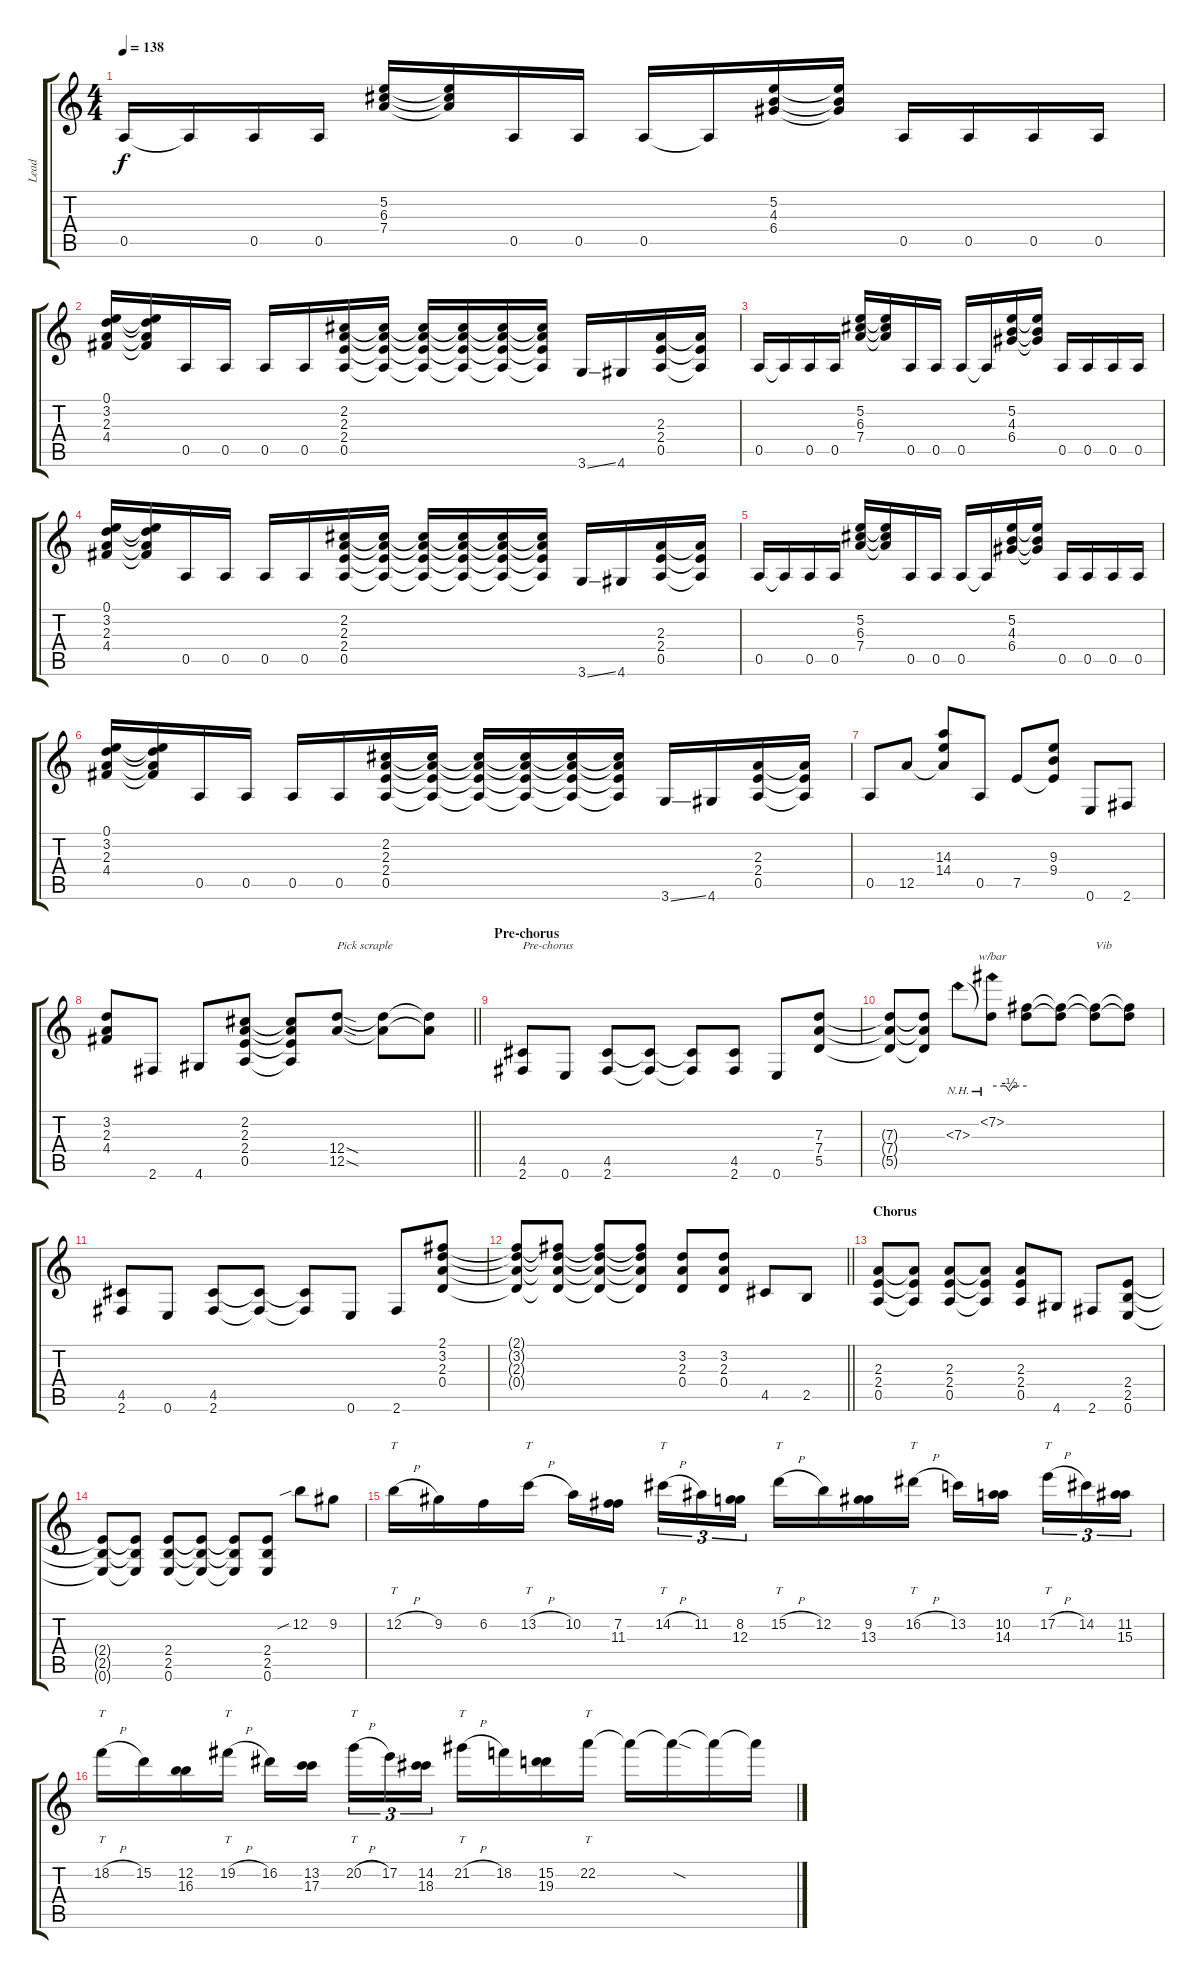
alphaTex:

\track ("Lead" "Lead") {instrument distortionguitar}
\staff {score tabs}
\tuning (E4 B3 G3 D3 A2 E2) {hide}
\ts (4 4)
\tempo 138
\clef g2
\ks c
0.5.16{dy f} 0.5{t}.16 0.5.16 0.5.16 (5.2 6.3 7.4).16 (5.2{t} 6.3{t} 7.4{t}).16 0.5.16 0.5.16 0.5.16 0.5{t}.16 (5.2 4.3 6.4).16 (5.2{t} 4.3{t} 6.4{t}).16 0.5.16 0.5.16 0.5.16 0.5.16 |
(0.1 3.2 2.3 4.4).16 (0.1{t} 3.2{t} 2.3{t} 4.4{t}).16 0.5.16 0.5.16 0.5.16 0.5.16 (2.2 2.3 2.4 0.5).16 (2.2{t} 2.3{t} 2.4{t} 0.5{t}).16 (2.2{t} 2.3{t} 2.4{t} 0.5{t}).16 (2.2{t} 2.3{t} 2.4{t} 0.5{t}).16 (2.2{t} 2.3{t} 2.4{t} 0.5{t}).16 (2.2{t} 2.3{t} 2.4{t} 0.5{t}).16 3.6{ss}.16 4.6.16 (2.3 2.4 0.5).16 (2.3{t} 2.4{t} 0.5{t}).16 |
0.5.16 0.5{t}.16 0.5.16 0.5.16 (5.2 6.3 7.4).16 (5.2{t} 6.3{t} 7.4{t}).16 0.5.16 0.5.16 0.5.16 0.5{t}.16 (5.2 4.3 6.4).16 (5.2{t} 4.3{t} 6.4{t}).16 0.5.16 0.5.16 0.5.16 0.5.16 |
(0.1 3.2 2.3 4.4).16 (0.1{t} 3.2{t} 2.3{t} 4.4{t}).16 0.5.16 0.5.16 0.5.16 0.5.16 (2.2 2.3 2.4 0.5).16 (2.2{t} 2.3{t} 2.4{t} 0.5{t}).16 (2.2{t} 2.3{t} 2.4{t} 0.5{t}).16 (2.2{t} 2.3{t} 2.4{t} 0.5{t}).16 (2.2{t} 2.3{t} 2.4{t} 0.5{t}).16 (2.2{t} 2.3{t} 2.4{t} 0.5{t}).16 3.6{ss}.16 4.6.16 (2.3 2.4 0.5).16 (2.3{t} 2.4{t} 0.5{t}).16 |
0.5.16 0.5{t}.16 0.5.16 0.5.16 (5.2 6.3 7.4).16 (5.2{t} 6.3{t} 7.4{t}).16 0.5.16 0.5.16 0.5.16 0.5{t}.16 (5.2 4.3 6.4).16 (5.2{t} 4.3{t} 6.4{t}).16 0.5.16 0.5.16 0.5.16 0.5.16 |
(0.1 3.2 2.3 4.4).16 (0.1{t} 3.2{t} 2.3{t} 4.4{t}).16 0.5.16 0.5.16 0.5.16 0.5.16 (2.2 2.3 2.4 0.5).16 (2.2{t} 2.3{t} 2.4{t} 0.5{t}).16 (2.2{t} 2.3{t} 2.4{t} 0.5{t}).16 (2.2{t} 2.3{t} 2.4{t} 0.5{t}).16 (2.2{t} 2.3{t} 2.4{t} 0.5{t}).16 (2.2{t} 2.3{t} 2.4{t} 0.5{t}).16 3.6{ss}.16 4.6.16 (2.3 2.4 0.5).16 (2.3{t} 2.4{t} 0.5{t}).16 |
0.5.8 12.5.8 (14.3 14.4 12.5{t}).8 0.5.8 7.5.8 (9.3 9.4 7.5{t}).8 0.6.8 2.6.8 |
\barLineRight lightlight
(3.2 2.3 4.4).8 2.6.8 4.6.8 (2.2 2.3 2.4 0.5).8 (2.2{t} 2.3{t} 2.4{t} 0.5{t}).8 (12.4{sod} 12.5{sod}).8{txt "Pick scraple"} (12.4{t} 12.5{t}).8 (12.4{t} 12.5{t}).8 |
\section ("" "Pre-chorus")
(4.5 2.6).8{txt "Pre-chorus"} 0.6.8 (4.5 2.6).8 (4.5{t} 2.6{t}).8 (4.5{t} 2.6{t}).8 (4.5 2.6).8 0.6.8 (7.3 7.4 5.5).8 |
(7.3{t} 7.4{t} 5.5{t}).8 (7.3{t} 7.4{t} 5.5{t}).8 7.3{nh}.8 (7.2{nh} 7.3{t}).8{tbe (custom default 0 0 20 0 24 0 30 -2 37 0 40 0 60 0)} (7.2{t} 7.3{t}).8 (7.2{t} 7.3{t}).8 (7.2{t} 7.3{t}).8{txt "Vib"} (7.2{t} 7.3{t}).8 |
(4.5 2.6).8 0.6.8 (4.5 2.6).8 (4.5{t} 2.6{t}).8 (4.5{t} 2.6{t}).8 0.6.8 2.6.8 (2.1 3.2 2.3 0.4).8 |
\barLineRight lightlight
(2.1{t} 3.2{t} 2.3{t} 0.4{t}).8 (2.1{t} 3.2{t} 2.3{t} 0.4{t}).8 (2.1{t} 3.2{t} 2.3{t} 0.4{t}).8 (2.1{t} 3.2{t} 2.3{t} 0.4{t}).8 (3.2 2.3 0.4).8 (3.2 2.3 0.4).8 4.5.8 2.5.8 |
\section ("" "Chorus")
(2.3 2.4 0.5).8 (2.3{t} 2.4{t} 0.5{t}).8 (2.3 2.4 0.5).8 (2.3{t} 2.4{t} 0.5{t}).8 (2.3 2.4 0.5).8 4.6.8 2.6.8 (2.4 2.5 0.6).8 |
(2.4{t} 2.5{t} 0.6{t}).8 (2.4{t} 2.5{t} 0.6{t}).8 (2.4 2.5 0.6).8 (2.4{t} 2.5{t} 0.6{t}).8 (2.4{t} 2.5{t} 0.6{t}).8 (2.4 2.5 0.6).8 12.2{sib}.8 9.2.8 |
12.2{h}.16{tt} 9.2.16 6.2.16 13.2{h}.16{tt} 10.2.16 (7.2 11.3).16{beam splitsecondary} 14.2{h}.16{tt tu (3 2)} 11.2.16{tu (3 2)} (8.2 12.3).16{tu (3 2)} 15.2{h}.16{tt} 12.2.16 (9.2 13.3).16 16.2{h}.16{tt} 13.2.16 (10.2 14.3).16{beam splitsecondary} 17.2{h}.16{tt tu (3 2)} 14.2.16{tu (3 2)} (11.2 15.3).16{tu (3 2)} |
18.2{h}.16{tt} 15.2.16 (12.2 16.3).16 19.2{h}.16{tt} 16.2.16 (13.2 17.3).16{beam splitsecondary} 20.2{h}.16{tt tu (3 2)} 17.2.16{tu (3 2)} (14.2 18.3).16{tu (3 2)} 21.2{h}.16{tt} 18.2.16 (15.2 19.3).16 22.2.16{tt} 22.2{t}.16 22.2{sod t}.16 22.2{t}.16 22.2{t}.16
